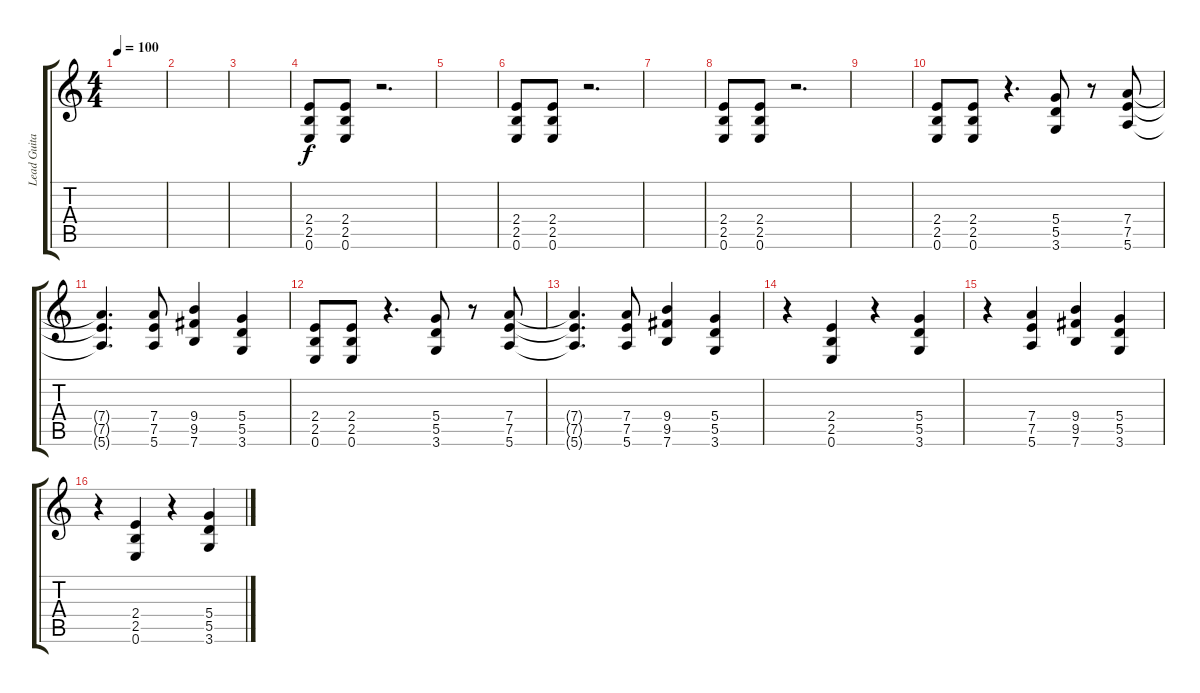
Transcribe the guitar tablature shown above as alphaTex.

\track ("Lead Guitar" "Lead Guita") {instrument overdrivenguitar}
\staff {score tabs}
\tuning (E4 B3 G3 D3 A2 E2) {hide}
\ts (4 4)
\tempo 100
\clef g2
\ks c
|
|
|
(2.4 2.5 0.6).8 (2.4 2.5 0.6).8 r.2{d} |
|
(2.4 2.5 0.6).8 (2.4 2.5 0.6).8 r.2{d} |
|
(2.4 2.5 0.6).8 (2.4 2.5 0.6).8 r.2{d} |
|
(2.4 2.5 0.6).8 (2.4 2.5 0.6).8 r.4{d} (5.4 5.5 3.6).8 r.8 (7.4 7.5 5.6).8 |
(7.4{t} 7.5{t} 5.6{t}).4{d} (7.4 7.5 5.6).8 (9.4 9.5 7.6).4 (5.4 5.5 3.6).4 |
(2.4 2.5 0.6).8 (2.4 2.5 0.6).8 r.4{d} (5.4 5.5 3.6).8 r.8 (7.4 7.5 5.6).8 |
(7.4{t} 7.5{t} 5.6{t}).4{d} (7.4 7.5 5.6).8 (9.4 9.5 7.6).4 (5.4 5.5 3.6).4 |
r.4 (2.4 2.5 0.6).4 r.4 (5.4 5.5 3.6).4 |
r.4 (7.4 7.5 5.6).4 (9.4 9.5 7.6).4 (5.4 5.5 3.6).4 |
r.4 (2.4 2.5 0.6).4 r.4 (5.4 5.5 3.6).4
